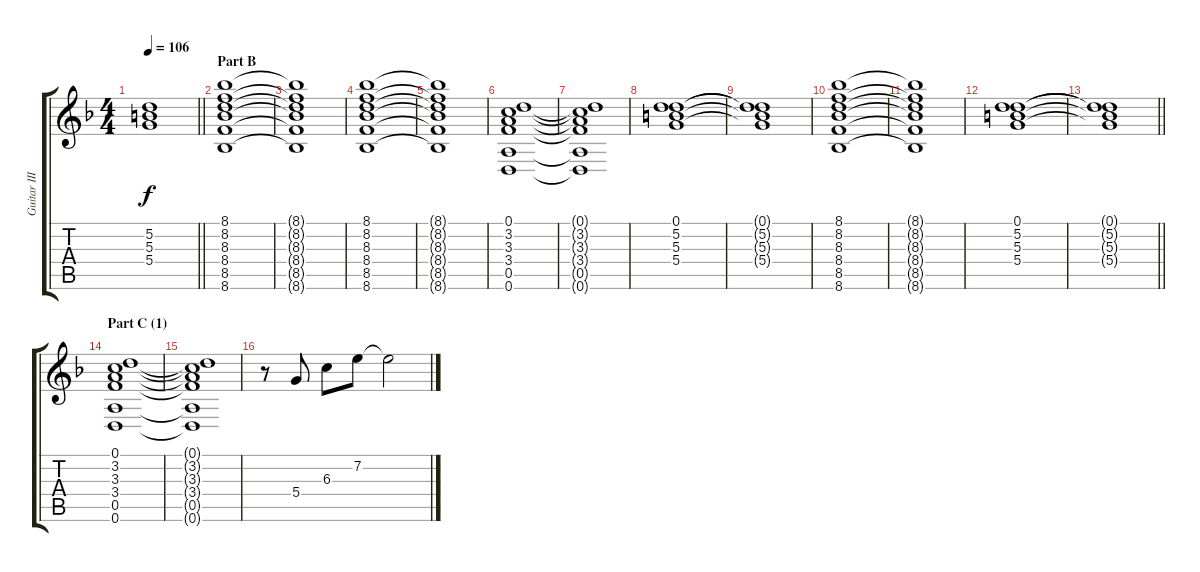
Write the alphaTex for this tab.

\track ("Guitar III (Inoran)" "Guitar III") {instrument distortionguitar}
\staff {score tabs}
\tuning (D4 A3 Gb3 D3 A2 D2) {hide}
\ts (4 4)
\tempo 106
\clef g2
\barLineRight lightlight
\ks f
(5.2{t} 5.3{t} 5.4{t}).1{dy f} |
\section ("" "Part B")
(8.1 8.2 8.3 8.4 8.5 8.6).1 |
(8.1{t} 8.2{t} 8.3{t} 8.4{t} 8.5{t} 8.6{t}).1 |
(8.1 8.2 8.3 8.4 8.5 8.6).1 |
(8.1{t} 8.2{t} 8.3{t} 8.4{t} 8.5{t} 8.6{t}).1 |
(0.1 3.2 3.3 3.4 0.5 0.6).1 |
(0.1{t} 3.2{t} 3.3{t} 3.4{t} 0.5{t} 0.6{t}).1 |
(0.1 5.2 5.3 5.4).1 |
(0.1{t} 5.2{t} 5.3{t} 5.4{t}).1 |
(8.1 8.2 8.3 8.4 8.5 8.6).1 |
(8.1{t} 8.2{t} 8.3{t} 8.4{t} 8.5{t} 8.6{t}).1 |
(0.1 5.2 5.3 5.4).1 |
\barLineRight lightlight
(0.1{t} 5.2{t} 5.3{t} 5.4{t}).1 |
\section ("" "Part C (1)")
(0.1 3.2 3.3 3.4 0.5 0.6).1 |
(0.1{t} 3.2{t} 3.3{t} 3.4{t} 0.5{t} 0.6{t}).1 |
r.8 5.4.8 6.3.8 7.2.8 7.2{t}.2
